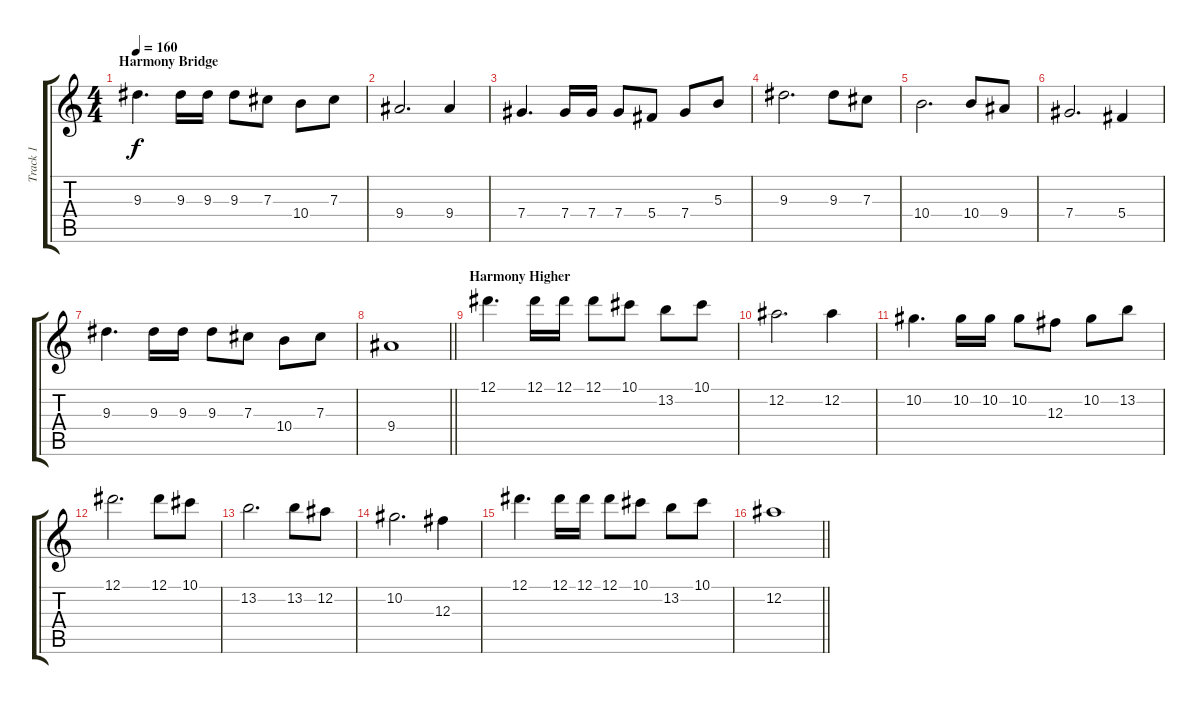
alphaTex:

\track ("Track 1" "Track 1") {instrument distortionguitar}
\staff {score tabs}
\tuning (Eb4 Bb3 Gb3 Db3 Ab2 Eb2) {hide}
\ts (4 4)
\section ("" "Harmony Bridge")
\tempo 160
\clef g2
\ks c
9.3.4{d dy f} 9.3.16 9.3.16 9.3.8 7.3.8 10.4.8 7.3.8 |
9.4.2{d} 9.4.4 |
7.4.4{d} 7.4.16 7.4.16 7.4.8 5.4.8 7.4.8 5.3.8 |
9.3.2{d} 9.3.8 7.3.8 |
10.4.2{d} 10.4.8 9.4.8 |
7.4.2{d} 5.4.4 |
9.3.4{d} 9.3.16 9.3.16 9.3.8 7.3.8 10.4.8 7.3.8 |
\barLineRight lightlight
9.4.1 |
\section ("" "Harmony Higher")
12.1.4{d} 12.1.16 12.1.16 12.1.8 10.1.8 13.2.8 10.1.8 |
12.2.2{d} 12.2.4 |
10.2.4{d} 10.2.16 10.2.16 10.2.8 12.3.8 10.2.8 13.2.8 |
12.1.2{d} 12.1.8 10.1.8 |
13.2.2{d} 13.2.8 12.2.8 |
10.2.2{d} 12.3.4 |
12.1.4{d} 12.1.16 12.1.16 12.1.8 10.1.8 13.2.8 10.1.8 |
\barLineRight lightlight
12.2.1
